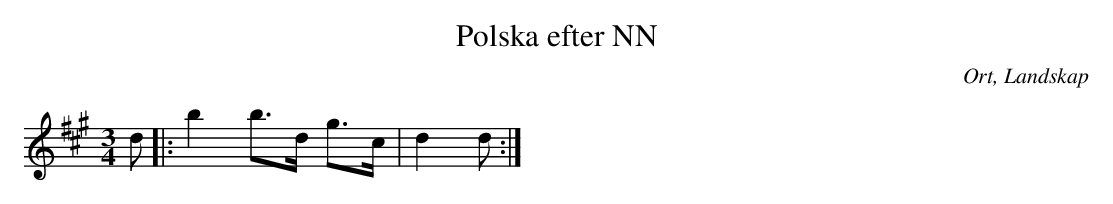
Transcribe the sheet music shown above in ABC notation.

X:1
T:Polska efter NN
O:Ort, Landskap
M:3/4
L:1/8
K:A
d|:b2 b>d g>c|d2 d  :|
